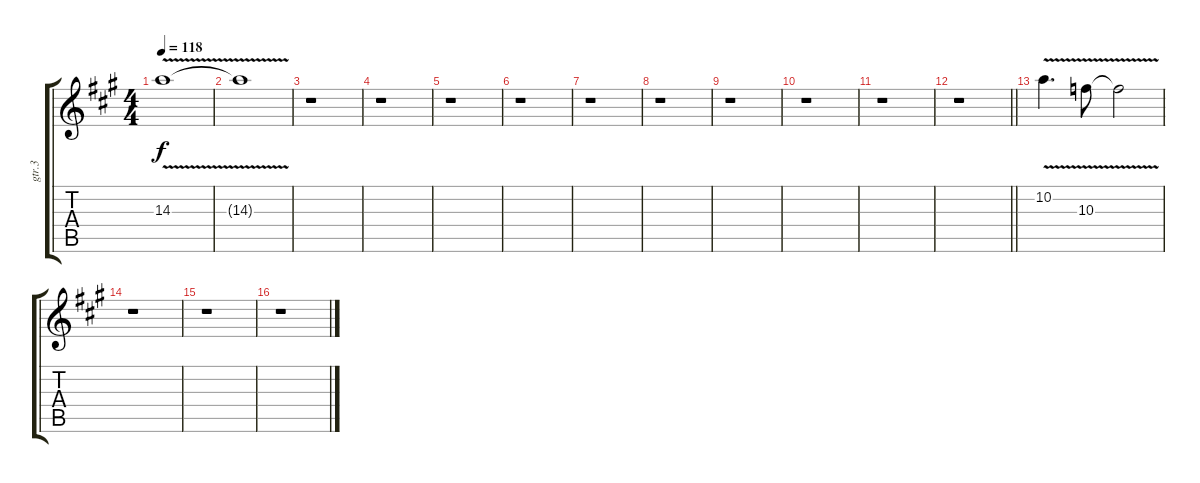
\track ("gtr.3" "gtr.3") {instrument distortionguitar}
\staff {score tabs}
\tuning (E4 B3 G3 D3 A2 E2) {hide}
\ts (4 4)
\tempo 118
\clef g2
\ks a
14.3{v}.1{dy f} |
14.3{t}.1 |
r.1 |
r.1 |
r.1 |
r.1 |
r.1 |
r.1 |
r.1 |
r.1 |
r.1 |
\barLineRight lightlight
r.1 |
10.2{v}.4{d} 10.3{v}.8 10.3{t}.2 |
r.1 |
r.1 |
r.1
